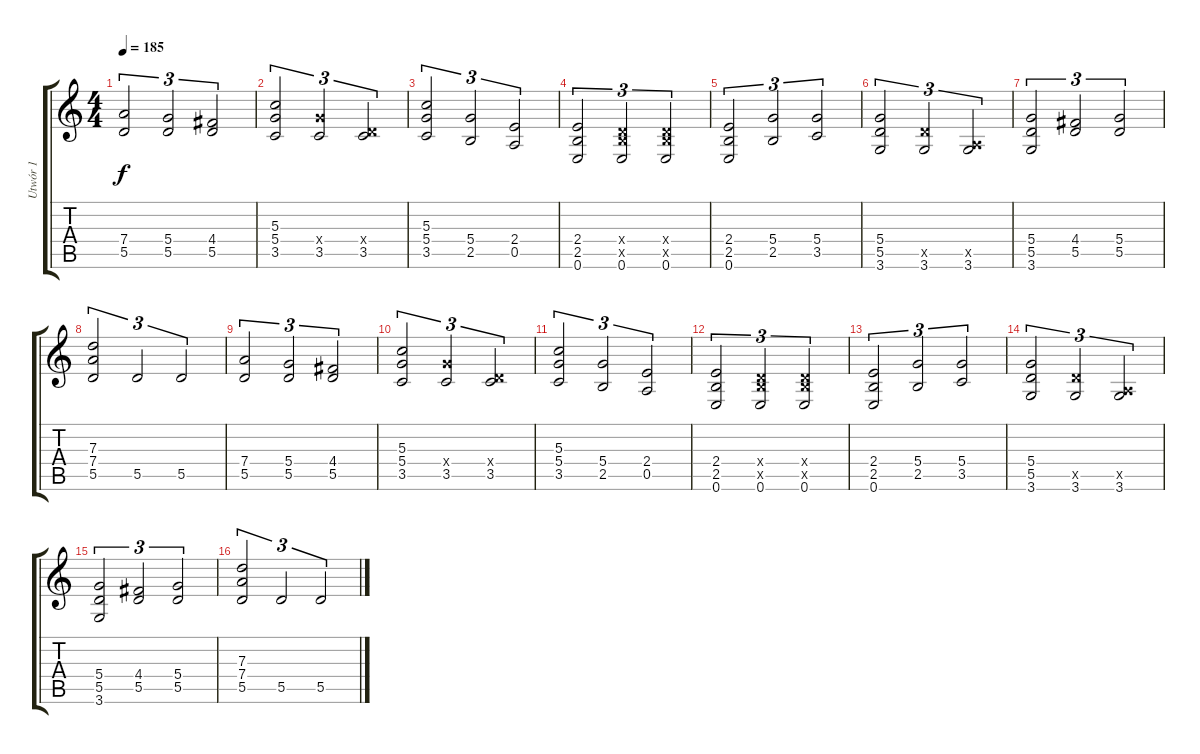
\track ("Utwór 1" "Utwór 1") {instrument overdrivenguitar}
\staff {score tabs}
\tuning (E4 B3 G3 D3 A2 E2) {hide}
\ts (4 4)
\tempo 185
\clef g2
\ks c
(7.4 5.5).2{tu (3 2) dy f} (5.4 5.5).2{tu (3 2)} (4.4 5.5).2{tu (3 2)} |
(5.3 5.4 3.5).2{tu (3 2)} (5.4{x} 3.5).2{tu (3 2)} (0.4{x} 3.5).2{tu (3 2)} |
(5.3 5.4 3.5).2{tu (3 2)} (5.4 2.5).2{tu (3 2)} (2.4 0.5).2{tu (3 2)} |
(2.4 2.5 0.6).2{tu (3 2)} (0.4{x} 2.5{x} 0.6).2{tu (3 2)} (0.4{x} 2.5{x} 0.6).2{tu (3 2)} |
(2.4 2.5 0.6).2{tu (3 2)} (5.4 2.5).2{tu (3 2)} (5.4 3.5).2{tu (3 2)} |
(5.4 5.5 3.6).2{tu (3 2)} (5.5{x} 3.6).2{tu (3 2)} (0.5{x} 3.6).2{tu (3 2)} |
(5.4 5.5 3.6).2{tu (3 2)} (4.4 5.5).2{tu (3 2)} (5.4 5.5).2{tu (3 2)} |
(7.3 7.4 5.5).2{tu (3 2)} 5.5.2{tu (3 2)} 5.5.2{tu (3 2)} |
(7.4 5.5).2{tu (3 2)} (5.4 5.5).2{tu (3 2)} (4.4 5.5).2{tu (3 2)} |
(5.3 5.4 3.5).2{tu (3 2)} (5.4{x} 3.5).2{tu (3 2)} (0.4{x} 3.5).2{tu (3 2)} |
(5.3 5.4 3.5).2{tu (3 2)} (5.4 2.5).2{tu (3 2)} (2.4 0.5).2{tu (3 2)} |
(2.4 2.5 0.6).2{tu (3 2)} (0.4{x} 2.5{x} 0.6).2{tu (3 2)} (0.4{x} 2.5{x} 0.6).2{tu (3 2)} |
(2.4 2.5 0.6).2{tu (3 2)} (5.4 2.5).2{tu (3 2)} (5.4 3.5).2{tu (3 2)} |
(5.4 5.5 3.6).2{tu (3 2)} (5.5{x} 3.6).2{tu (3 2)} (0.5{x} 3.6).2{tu (3 2)} |
(5.4 5.5 3.6).2{tu (3 2)} (4.4 5.5).2{tu (3 2)} (5.4 5.5).2{tu (3 2)} |
(7.3 7.4 5.5).2{tu (3 2)} 5.5.2{tu (3 2)} 5.5.2{tu (3 2)}
